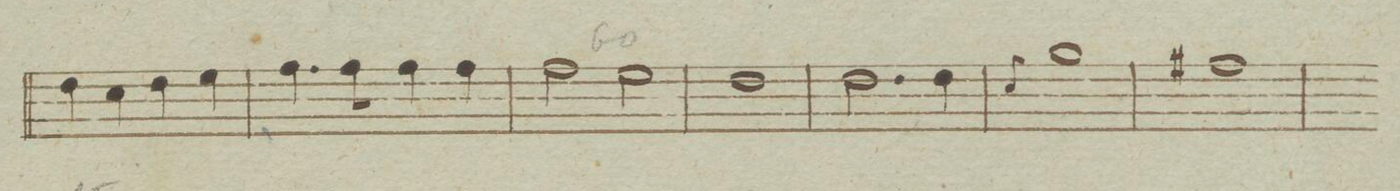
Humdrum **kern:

**kern	**dynam
*I"Clarinetto 1o. in B	*
*clefG2	*
*k[b-e-a-]	*
*met(c)	*
*M4/4	*
4cc\	.
4b-\	.
4cc\	.
4dd\	.
=59	=59
4.ee-\	.
8ee-\	.
4ee-\	.
4ee-\	.
=60	=60
2ee-\	.
2dd\	.
=61	=61
1cc	.
=62	=62
2.cc\	.
4cc\	.
=63	=63
1ff	.
=64	=64
1eeX	.
=65	=65
*-	*-
